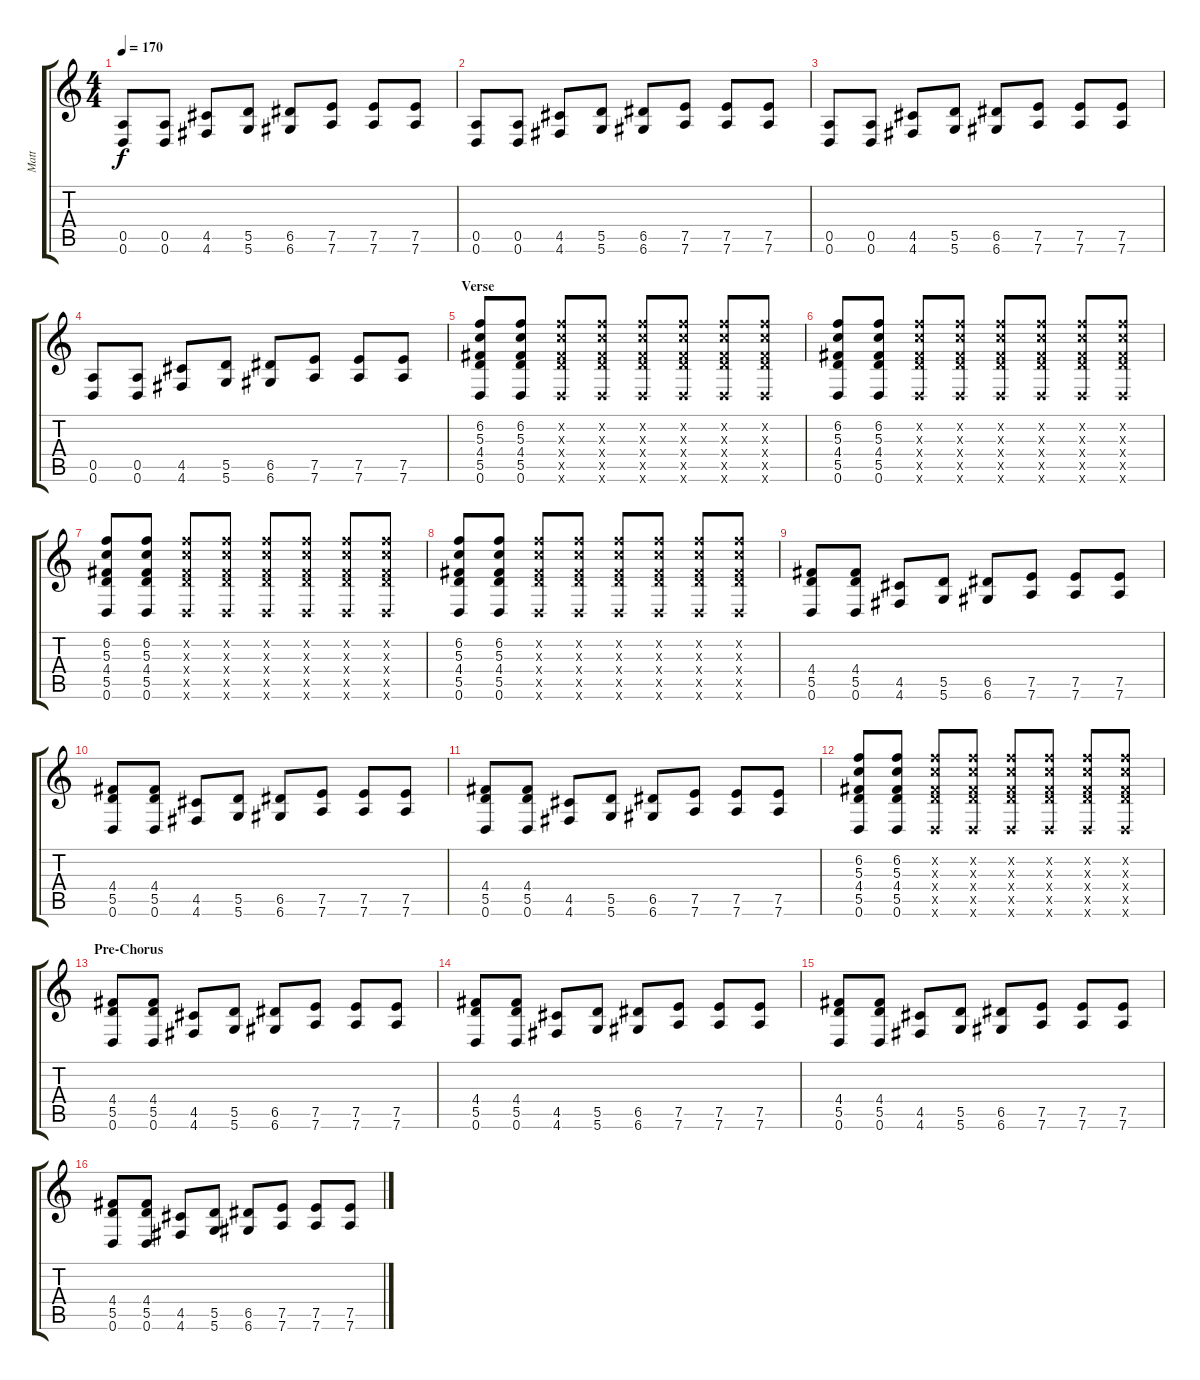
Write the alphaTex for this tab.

\track ("Matt" "Matt") {instrument overdrivenguitar}
\staff {score tabs}
\tuning (E4 B3 G3 D3 A2 D2) {hide}
\ts (4 4)
\tempo 170
\clef g2
\ks c
(0.5 0.6).8{dy f} (0.5 0.6).8 (4.5 4.6).8 (5.5 5.6).8 (6.5 6.6).8 (7.5 7.6).8 (7.5 7.6).8 (7.5 7.6).8 |
(0.5 0.6).8 (0.5 0.6).8 (4.5 4.6).8 (5.5 5.6).8 (6.5 6.6).8 (7.5 7.6).8 (7.5 7.6).8 (7.5 7.6).8 |
(0.5 0.6).8 (0.5 0.6).8 (4.5 4.6).8 (5.5 5.6).8 (6.5 6.6).8 (7.5 7.6).8 (7.5 7.6).8 (7.5 7.6).8 |
(0.5 0.6).8 (0.5 0.6).8 (4.5 4.6).8 (5.5 5.6).8 (6.5 6.6).8 (7.5 7.6).8 (7.5 7.6).8 (7.5 7.6).8 |
\section ("" "Verse")
(6.2 5.3 4.4 5.5 0.6).8 (6.2 5.3 4.4 5.5 0.6).8 (6.2{x} 5.3{x} 4.4{x} 5.5{x} 0.6{x}).8 (6.2{x} 5.3{x} 4.4{x} 5.5{x} 0.6{x}).8 (6.2{x} 5.3{x} 4.4{x} 5.5{x} 0.6{x}).8 (6.2{x} 5.3{x} 4.4{x} 5.5{x} 0.6{x}).8 (6.2{x} 5.3{x} 4.4{x} 5.5{x} 0.6{x}).8 (6.2{x} 5.3{x} 4.4{x} 5.5{x} 0.6{x}).8 |
(6.2 5.3 4.4 5.5 0.6).8 (6.2 5.3 4.4 5.5 0.6).8 (6.2{x} 5.3{x} 4.4{x} 5.5{x} 0.6{x}).8 (6.2{x} 5.3{x} 4.4{x} 5.5{x} 0.6{x}).8 (6.2{x} 5.3{x} 4.4{x} 5.5{x} 0.6{x}).8 (6.2{x} 5.3{x} 4.4{x} 5.5{x} 0.6{x}).8 (6.2{x} 5.3{x} 4.4{x} 5.5{x} 0.6{x}).8 (6.2{x} 5.3{x} 4.4{x} 5.5{x} 0.6{x}).8 |
(6.2 5.3 4.4 5.5 0.6).8 (6.2 5.3 4.4 5.5 0.6).8 (6.2{x} 5.3{x} 4.4{x} 5.5{x} 0.6{x}).8 (6.2{x} 5.3{x} 4.4{x} 5.5{x} 0.6{x}).8 (6.2{x} 5.3{x} 4.4{x} 5.5{x} 0.6{x}).8 (6.2{x} 5.3{x} 4.4{x} 5.5{x} 0.6{x}).8 (6.2{x} 5.3{x} 4.4{x} 5.5{x} 0.6{x}).8 (6.2{x} 5.3{x} 4.4{x} 5.5{x} 0.6{x}).8 |
(6.2 5.3 4.4 5.5 0.6).8 (6.2 5.3 4.4 5.5 0.6).8 (6.2{x} 5.3{x} 4.4{x} 5.5{x} 0.6{x}).8 (6.2{x} 5.3{x} 4.4{x} 5.5{x} 0.6{x}).8 (6.2{x} 5.3{x} 4.4{x} 5.5{x} 0.6{x}).8 (6.2{x} 5.3{x} 4.4{x} 5.5{x} 0.6{x}).8 (6.2{x} 5.3{x} 4.4{x} 5.5{x} 0.6{x}).8 (6.2{x} 5.3{x} 4.4{x} 5.5{x} 0.6{x}).8 |
(4.4 5.5 0.6).8 (4.4 5.5 0.6).8 (4.5 4.6).8 (5.5 5.6).8 (6.5 6.6).8 (7.5 7.6).8 (7.5 7.6).8 (7.5 7.6).8 |
(4.4 5.5 0.6).8 (4.4 5.5 0.6).8 (4.5 4.6).8 (5.5 5.6).8 (6.5 6.6).8 (7.5 7.6).8 (7.5 7.6).8 (7.5 7.6).8 |
(4.4 5.5 0.6).8 (4.4 5.5 0.6).8 (4.5 4.6).8 (5.5 5.6).8 (6.5 6.6).8 (7.5 7.6).8 (7.5 7.6).8 (7.5 7.6).8 |
(6.2 5.3 4.4 5.5 0.6).8 (6.2 5.3 4.4 5.5 0.6).8 (6.2{x} 5.3{x} 4.4{x} 5.5{x} 0.6{x}).8 (6.2{x} 5.3{x} 4.4{x} 5.5{x} 0.6{x}).8 (6.2{x} 5.3{x} 4.4{x} 5.5{x} 0.6{x}).8 (6.2{x} 5.3{x} 4.4{x} 5.5{x} 0.6{x}).8 (6.2{x} 5.3{x} 4.4{x} 5.5{x} 0.6{x}).8 (6.2{x} 5.3{x} 4.4{x} 5.5{x} 0.6{x}).8 |
\section ("" "Pre-Chorus")
(4.4 5.5 0.6).8 (4.4 5.5 0.6).8 (4.5 4.6).8 (5.5 5.6).8 (6.5 6.6).8 (7.5 7.6).8 (7.5 7.6).8 (7.5 7.6).8 |
(4.4 5.5 0.6).8 (4.4 5.5 0.6).8 (4.5 4.6).8 (5.5 5.6).8 (6.5 6.6).8 (7.5 7.6).8 (7.5 7.6).8 (7.5 7.6).8 |
(4.4 5.5 0.6).8 (4.4 5.5 0.6).8 (4.5 4.6).8 (5.5 5.6).8 (6.5 6.6).8 (7.5 7.6).8 (7.5 7.6).8 (7.5 7.6).8 |
(4.4 5.5 0.6).8 (4.4 5.5 0.6).8 (4.5 4.6).8 (5.5 5.6).8 (6.5 6.6).8 (7.5 7.6).8 (7.5 7.6).8 (7.5 7.6).8
